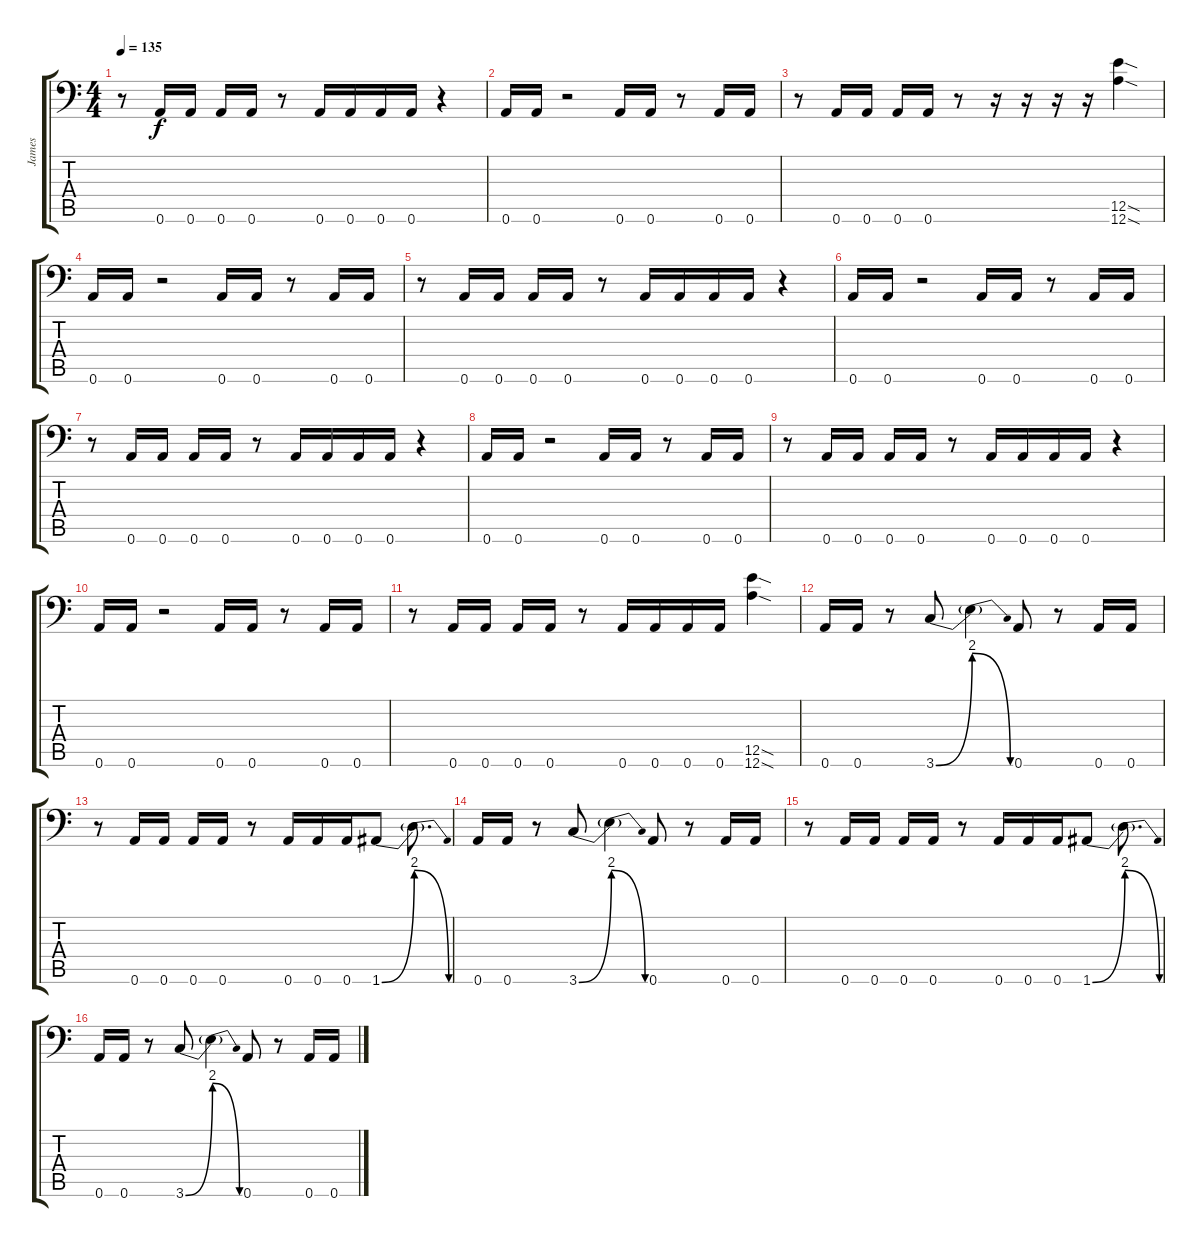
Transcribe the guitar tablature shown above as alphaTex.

\track ("James" "James") {instrument distortionguitar}
\staff {score tabs}
\tuning (B3 Gb3 D3 A2 E2 A1) {hide}
\ts (4 4)
\tempo 135
\clef f4
\ks c
r.8{dy f} 0.6.16 0.6.16 0.6.16 0.6.16 r.8 0.6.16 0.6.16 0.6.16 0.6.16 r.4 |
0.6.16 0.6.16 r.2 0.6.16 0.6.16 r.8 0.6.16 0.6.16 |
r.8 0.6.16 0.6.16 0.6.16 0.6.16 r.8 r.16 r.16 r.16 r.16 (12.5{sod} 12.6{sod}).4 |
0.6.16 0.6.16 r.2 0.6.16 0.6.16 r.8 0.6.16 0.6.16 |
r.8 0.6.16 0.6.16 0.6.16 0.6.16 r.8 0.6.16 0.6.16 0.6.16 0.6.16 r.4 |
0.6.16 0.6.16 r.2 0.6.16 0.6.16 r.8 0.6.16 0.6.16 |
r.8 0.6.16 0.6.16 0.6.16 0.6.16 r.8 0.6.16 0.6.16 0.6.16 0.6.16 r.4 |
0.6.16 0.6.16 r.2 0.6.16 0.6.16 r.8 0.6.16 0.6.16 |
r.8 0.6.16 0.6.16 0.6.16 0.6.16 r.8 0.6.16 0.6.16 0.6.16 0.6.16 r.4 |
0.6.16 0.6.16 r.2 0.6.16 0.6.16 r.8 0.6.16 0.6.16 |
r.8 0.6.16 0.6.16 0.6.16 0.6.16 r.8 0.6.16 0.6.16 0.6.16 0.6.16 (12.5{sod} 12.6{sod}).4 |
0.6.16 0.6.16 r.8 3.6{be (bend 0 0 60 8)}.8 3.6{be (release 0 8 60 0) t}.4 0.6.8 r.8 0.6.16 0.6.16 |
r.8 0.6.16 0.6.16 0.6.16 0.6.16 r.8 0.6.16 0.6.16 0.6.16 1.6{be (bend 0 0 60 8)}.8 1.6{be (release 0 8 60 0) t}.8{d} |
0.6.16 0.6.16 r.8 3.6{be (bend 0 0 60 8)}.8 3.6{be (release 0 8 60 0) t}.4 0.6.8 r.8 0.6.16 0.6.16 |
r.8 0.6.16 0.6.16 0.6.16 0.6.16 r.8 0.6.16 0.6.16 0.6.16 1.6{be (bend 0 0 60 8)}.8 1.6{be (release 0 8 60 0) t}.8{d} |
0.6.16 0.6.16 r.8 3.6{be (bend 0 0 60 8)}.8 3.6{be (release 0 8 60 0) t}.4 0.6.8 r.8 0.6.16 0.6.16
